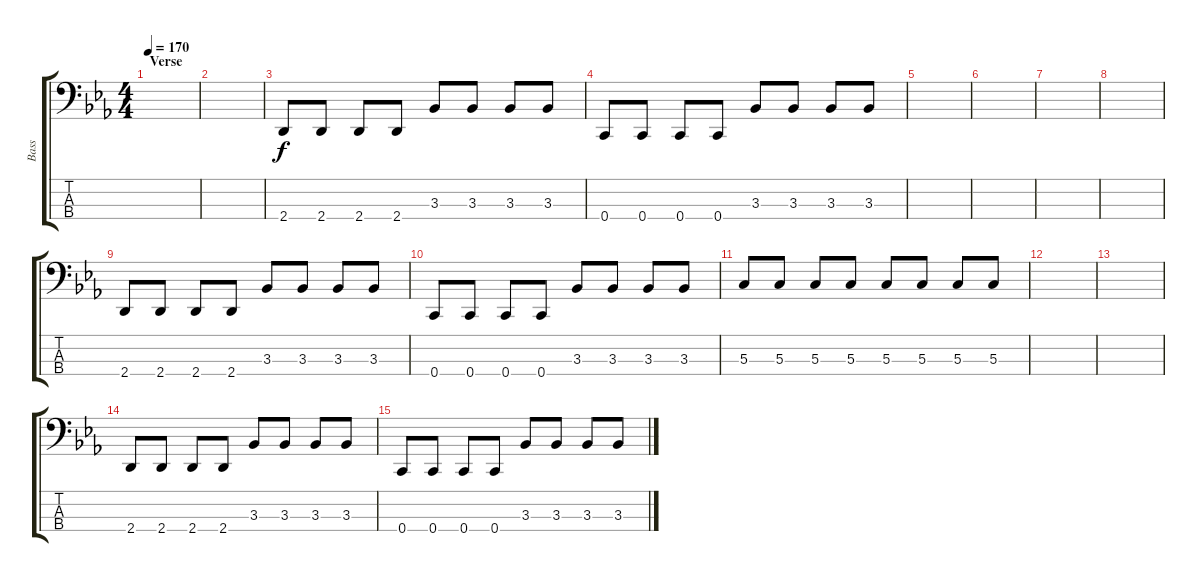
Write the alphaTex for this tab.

\track ("Bass" "Bass") {instrument electricbassfinger}
\staff {score tabs}
\tuning (F2 C2 G1 C1) {hide}
\ts (4 4)
\section ("" "Verse")
\tempo 170
\clef f4
\ks cminor
|
|
2.4.8 2.4.8 2.4.8 2.4.8 3.3.8 3.3.8 3.3.8 3.3.8 |
0.4.8 0.4.8 0.4.8 0.4.8 3.3.8 3.3.8 3.3.8 3.3.8 |
|
|
|
|
2.4.8 2.4.8 2.4.8 2.4.8 3.3.8 3.3.8 3.3.8 3.3.8 |
0.4.8 0.4.8 0.4.8 0.4.8 3.3.8 3.3.8 3.3.8 3.3.8 |
5.3.8 5.3.8 5.3.8 5.3.8 5.3.8 5.3.8 5.3.8 5.3.8 |
|
|
2.4.8 2.4.8 2.4.8 2.4.8 3.3.8 3.3.8 3.3.8 3.3.8 |
0.4.8 0.4.8 0.4.8 0.4.8 3.3.8 3.3.8 3.3.8 3.3.8
